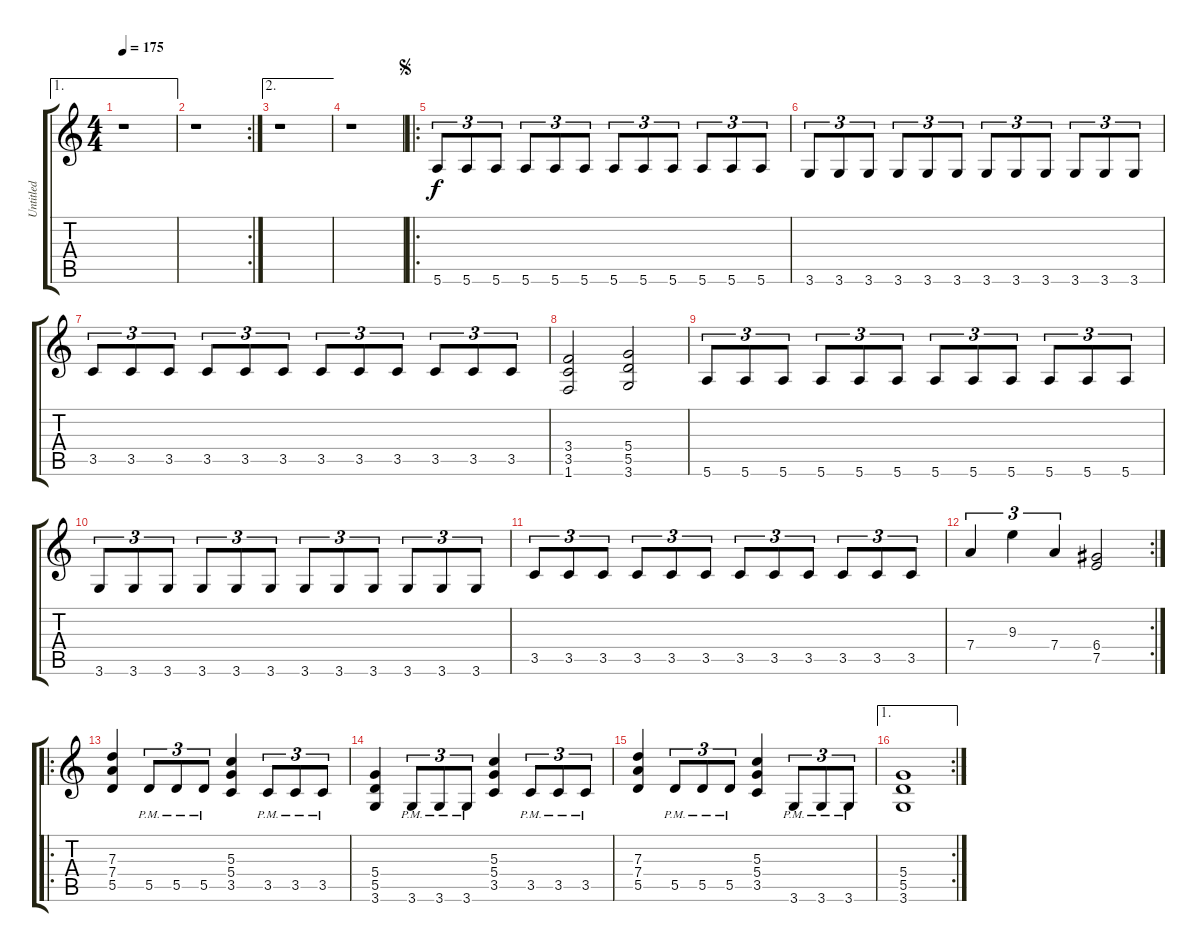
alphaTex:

\track ("Untitled" "Untitled") {instrument distortionguitar}
\staff {score tabs}
\tuning (E4 B3 G3 D3 A2 E2) {hide}
\ae 1
\ts (4 4)
\tempo 175
\clef g2
\ks c
r.1{dy f} |
\rc 2
r.1 |
\ae 2
r.1 |
r.1 |
\ro
\jump segno
5.6.8{tu (3 2)} 5.6.8{tu (3 2)} 5.6.8{tu (3 2)} 5.6.8{tu (3 2)} 5.6.8{tu (3 2)} 5.6.8{tu (3 2)} 5.6.8{tu (3 2)} 5.6.8{tu (3 2)} 5.6.8{tu (3 2)} 5.6.8{tu (3 2)} 5.6.8{tu (3 2)} 5.6.8{tu (3 2)} |
3.6.8{tu (3 2)} 3.6.8{tu (3 2)} 3.6.8{tu (3 2)} 3.6.8{tu (3 2)} 3.6.8{tu (3 2)} 3.6.8{tu (3 2)} 3.6.8{tu (3 2)} 3.6.8{tu (3 2)} 3.6.8{tu (3 2)} 3.6.8{tu (3 2)} 3.6.8{tu (3 2)} 3.6.8{tu (3 2)} |
3.5.8{tu (3 2)} 3.5.8{tu (3 2)} 3.5.8{tu (3 2)} 3.5.8{tu (3 2)} 3.5.8{tu (3 2)} 3.5.8{tu (3 2)} 3.5.8{tu (3 2)} 3.5.8{tu (3 2)} 3.5.8{tu (3 2)} 3.5.8{tu (3 2)} 3.5.8{tu (3 2)} 3.5.8{tu (3 2)} |
(3.4 3.5 1.6).2 (5.4 5.5 3.6).2 |
5.6.8{tu (3 2)} 5.6.8{tu (3 2)} 5.6.8{tu (3 2)} 5.6.8{tu (3 2)} 5.6.8{tu (3 2)} 5.6.8{tu (3 2)} 5.6.8{tu (3 2)} 5.6.8{tu (3 2)} 5.6.8{tu (3 2)} 5.6.8{tu (3 2)} 5.6.8{tu (3 2)} 5.6.8{tu (3 2)} |
3.6.8{tu (3 2)} 3.6.8{tu (3 2)} 3.6.8{tu (3 2)} 3.6.8{tu (3 2)} 3.6.8{tu (3 2)} 3.6.8{tu (3 2)} 3.6.8{tu (3 2)} 3.6.8{tu (3 2)} 3.6.8{tu (3 2)} 3.6.8{tu (3 2)} 3.6.8{tu (3 2)} 3.6.8{tu (3 2)} |
3.5.8{tu (3 2)} 3.5.8{tu (3 2)} 3.5.8{tu (3 2)} 3.5.8{tu (3 2)} 3.5.8{tu (3 2)} 3.5.8{tu (3 2)} 3.5.8{tu (3 2)} 3.5.8{tu (3 2)} 3.5.8{tu (3 2)} 3.5.8{tu (3 2)} 3.5.8{tu (3 2)} 3.5.8{tu (3 2)} |
\rc 2
7.4.4{tu (3 2)} 9.3.4{tu (3 2)} 7.4.4{tu (3 2)} (6.4 7.5).2 |
\ro
(7.3 7.4 5.5).4 5.5{pm}.8{tu (3 2)} 5.5{pm}.8{tu (3 2)} 5.5{pm}.8{tu (3 2)} (5.3 5.4 3.5).4 3.5{pm}.8{tu (3 2)} 3.5{pm}.8{tu (3 2)} 3.5{pm}.8{tu (3 2)} |
(5.4 5.5 3.6).4 3.6{pm}.8{tu (3 2)} 3.6{pm}.8{tu (3 2)} 3.6{pm}.8{tu (3 2)} (5.3 5.4 3.5).4 3.5{pm}.8{tu (3 2)} 3.5{pm}.8{tu (3 2)} 3.5{pm}.8{tu (3 2)} |
(7.3 7.4 5.5).4 5.5{pm}.8{tu (3 2)} 5.5{pm}.8{tu (3 2)} 5.5{pm}.8{tu (3 2)} (5.3 5.4 3.5).4 3.6{pm}.8{tu (3 2)} 3.6{pm}.8{tu (3 2)} 3.6{pm}.8{tu (3 2)} |
\ae 1
\rc 2
(5.4 5.5 3.6).1
